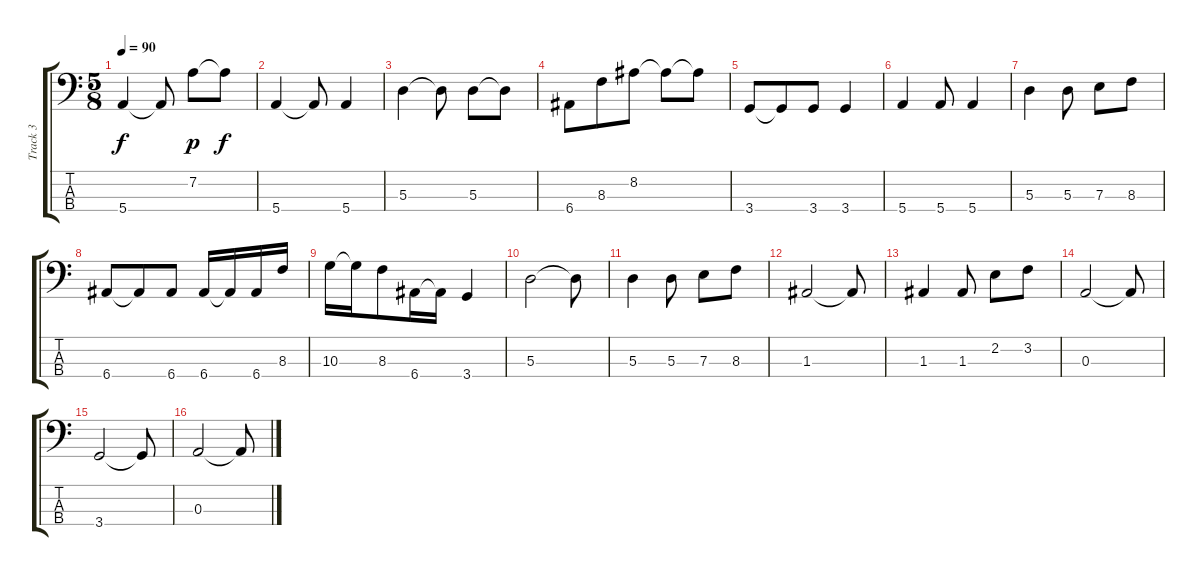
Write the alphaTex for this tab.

\track ("Track 3" "Track 3") {instrument fretlessbass}
\staff {score tabs}
\tuning (G2 D2 A1 E1) {hide}
\ts (5 8)
\tempo 90
\clef f4
\ks c
5.4.4{dy f} 5.4{t}.8 7.2.8{dy p} 7.2{t}.8{dy f} |
5.4.4 5.4{t}.8 5.4.4 |
5.3.4 5.3{t}.8 5.3.8 5.3{t}.8 |
6.4.8 8.3.8 8.2.8 8.2{t}.8 8.2{t}.8 |
3.4.8 3.4{t}.8 3.4.8 3.4.4 |
5.4.4 5.4.8 5.4.4 |
5.3.4 5.3.8 7.3.8 8.3.8 |
6.4.8 6.4{t}.8 6.4.8 6.4.16 6.4{t}.16 6.4.16 8.3.16 |
10.3.16 10.3{t}.16 8.3.8 6.4.16 6.4{t}.16 3.4.4 |
5.3.2 5.3{t}.8 |
5.3.4 5.3.8 7.3.8 8.3.8 |
1.3.2 1.3{t}.8 |
1.3.4 1.3.8 2.2.8 3.2.8 |
0.3.2 0.3{t}.8 |
3.4.2 3.4{t}.8 |
0.3.2 0.3{t}.8
